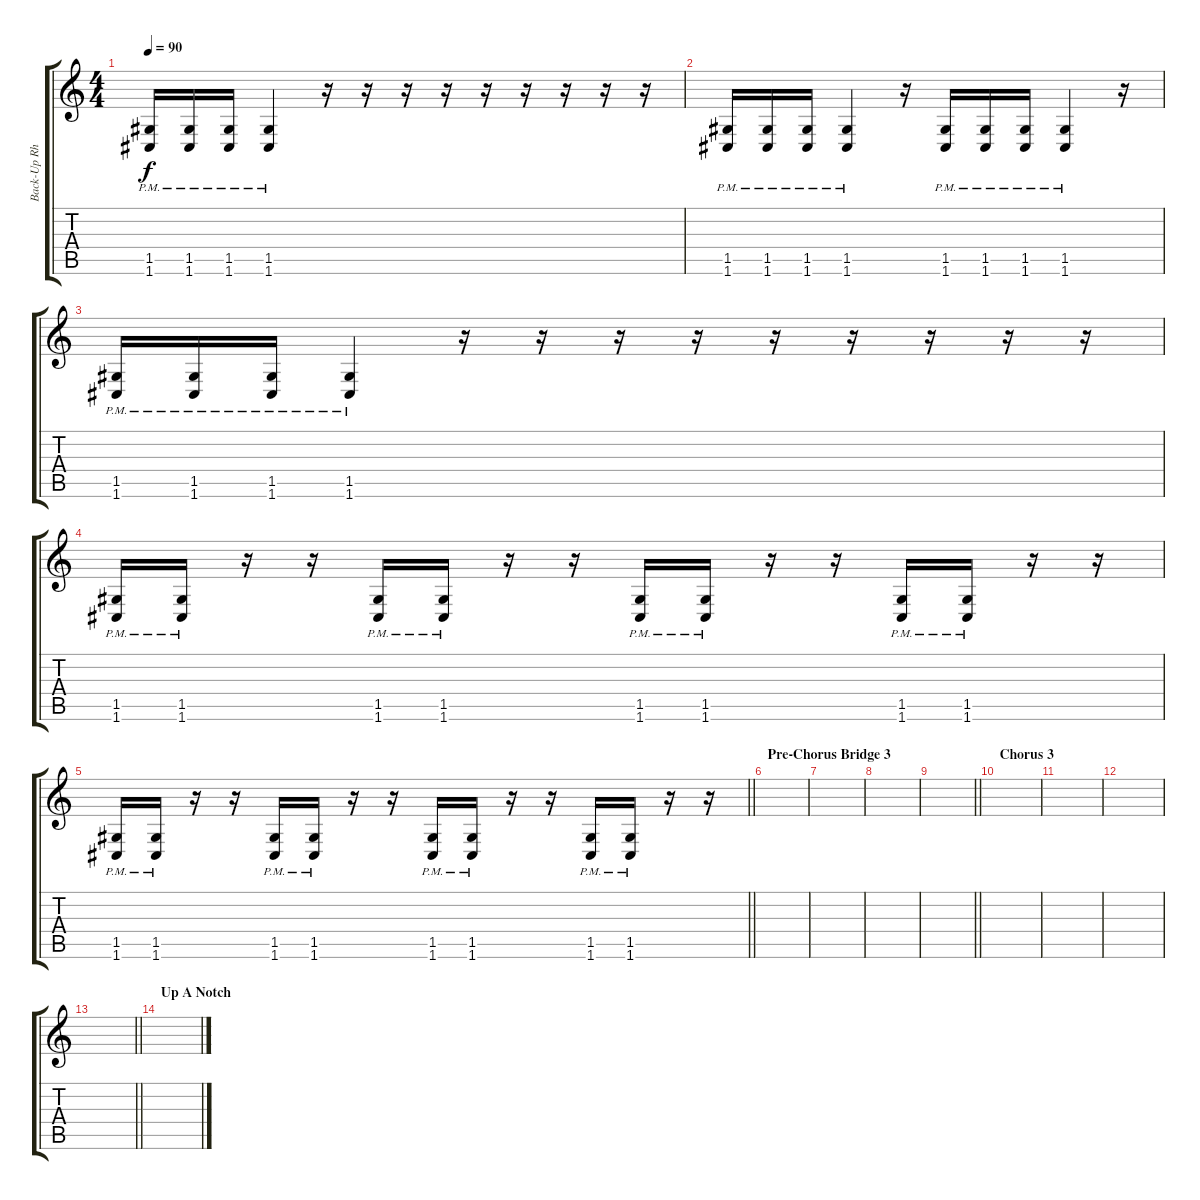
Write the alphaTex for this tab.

\track ("Back-Up Rhythm" "Back-Up Rh") {instrument overdrivenguitar}
\staff {score tabs}
\tuning (D4 A3 F3 C3 G2 C2) {hide}
\ts (4 4)
\tempo 90
\clef g2
\ks c
(1.5{pm} 1.6{pm}).16{dy f} (1.5{pm} 1.6{pm}).16 (1.5{pm} 1.6{pm}).16 (1.5{pm} 1.6{pm}).4 r.16 r.16 r.16 r.16 r.16 r.16 r.16 r.16 r.16 |
(1.5{pm} 1.6{pm}).16 (1.5{pm} 1.6{pm}).16 (1.5{pm} 1.6{pm}).16 (1.5{pm} 1.6{pm}).4 r.16 (1.5{pm} 1.6{pm}).16 (1.5{pm} 1.6{pm}).16 (1.5{pm} 1.6{pm}).16 (1.5{pm} 1.6{pm}).4 r.16 |
(1.5{pm} 1.6{pm}).16 (1.5{pm} 1.6{pm}).16 (1.5{pm} 1.6{pm}).16 (1.5{pm} 1.6{pm}).4 r.16 r.16 r.16 r.16 r.16 r.16 r.16 r.16 r.16 |
(1.5{pm} 1.6{pm}).16 (1.5{pm} 1.6{pm}).16 r.16 r.16 (1.5{pm} 1.6{pm}).16 (1.5{pm} 1.6{pm}).16 r.16 r.16 (1.5{pm} 1.6{pm}).16 (1.5{pm} 1.6{pm}).16 r.16 r.16 (1.5{pm} 1.6{pm}).16 (1.5{pm} 1.6{pm}).16 r.16 r.16 |
\barLineRight lightlight
(1.5{pm} 1.6{pm}).16 (1.5{pm} 1.6{pm}).16 r.16 r.16 (1.5{pm} 1.6{pm}).16 (1.5{pm} 1.6{pm}).16 r.16 r.16 (1.5{pm} 1.6{pm}).16 (1.5{pm} 1.6{pm}).16 r.16 r.16 (1.5{pm} 1.6{pm}).16 (1.5{pm} 1.6{pm}).16 r.16 r.16 |
\section ("" "Pre-Chorus Bridge 3")
|
|
|
\barLineRight lightlight
|
\section ("" "Chorus 3")
|
|
|
\barLineRight lightlight
|
\section ("" "Up A Notch")
